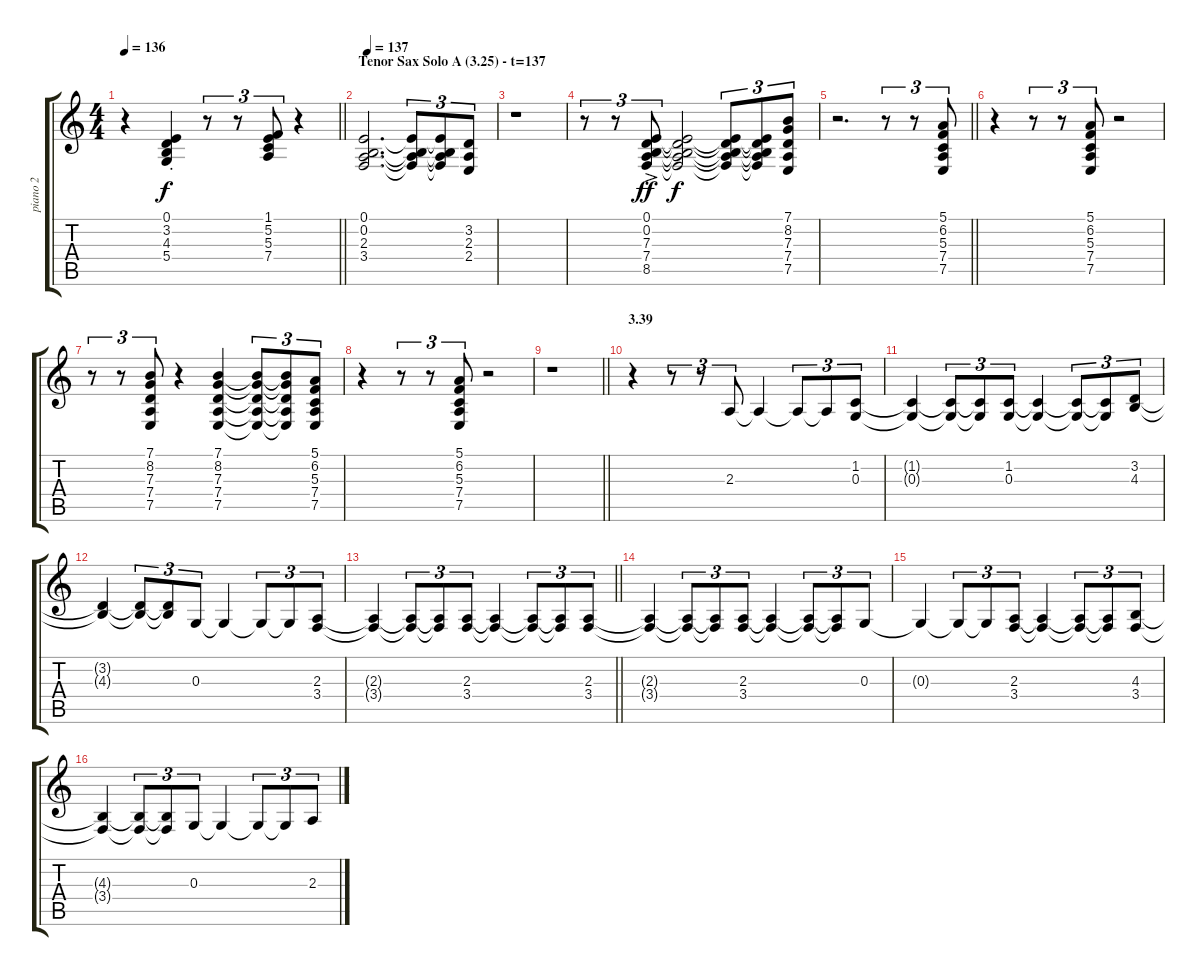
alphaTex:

\track ("piano 2" "piano 2") {instrument acousticgrandpiano}
\staff {score tabs}
\tuning (E4 B3 G3 D3 A2 E2) {hide}
\ts (4 4)
\tempo 136
\clef g2
\barLineRight lightlight
\ks c
r.4{dy f} (0.1{st} 3.2{st} 4.3{st} 5.4{st}).4 r.8{tu (3 2)} r.8{tu (3 2)} (1.1 5.2 5.3 7.4).8{tu (3 2)} r.4 |
\section ("" "Tenor Sax Solo A (3.25) - t=137")
\tempo 137
(0.1 0.2 2.3 3.4).2{d} (0.1{t} 0.2{t} 2.3{t} 3.4{t}).8{tu (3 2)} (0.1{t} 0.2{t} 2.3{t} 3.4{t}).8{tu (3 2)} (3.2 2.3 2.4).8{tu (3 2)} |
r.1 |
r.8{tu (3 2)} r.8{tu (3 2)} (0.1{ac} 0.2{ac} 7.3{ac} 7.4{ac} 8.5{ac}).8{tu (3 2) dy ff} (0.1{t} 0.2{t} 7.3{t} 7.4{t} 8.5{t}).2{dy f} (0.1{t} 0.2{t} 7.3{t} 7.4{t} 8.5{t}).8{tu (3 2)} (0.1{t} 0.2{t} 7.3{t} 7.4{t} 8.5{t}).8{tu (3 2)} (7.1 8.2 7.3 7.4 7.5).8{tu (3 2)} |
\barLineRight lightlight
r.2{d} r.8{tu (3 2)} r.8{tu (3 2)} (5.1 6.2 5.3 7.4 7.5).8{tu (3 2)} |
r.4 r.8{tu (3 2)} r.8{tu (3 2)} (5.1 6.2 5.3 7.4 7.5).8{tu (3 2)} r.2 |
r.8{tu (3 2)} r.8{tu (3 2)} (7.1 8.2 7.3 7.4 7.5).8{tu (3 2)} r.4 (7.1 8.2 7.3 7.4 7.5).4 (7.1{t} 8.2{t} 7.3{t} 7.4{t} 7.5{t}).8{tu (3 2)} (7.1{t} 8.2{t} 7.3{t} 7.4{t} 7.5{t}).8{tu (3 2)} (5.1 6.2 5.3 7.4 7.5).8{tu (3 2)} |
r.4 r.8{tu (3 2)} r.8{tu (3 2)} (5.1 6.2 5.3 7.4 7.5).8{tu (3 2)} r.2 |
\barLineRight lightlight
r.1 |
\section ("" "3.39")
r.4 r.8{tu (3 2)} r.8{tu (3 2)} 2.3.8{tu (3 2)} 2.3{t}.4 2.3{t}.8{tu (3 2)} 2.3{t}.8{tu (3 2)} (1.2 0.3).8{tu (3 2)} |
(1.2{t} 0.3{t}).4 (1.2{t} 0.3{t}).8{tu (3 2)} (1.2{t} 0.3{t}).8{tu (3 2)} (1.2 0.3).8{tu (3 2)} (1.2{t} 0.3{t}).4 (1.2{t} 0.3{t}).8{tu (3 2)} (1.2{t} 0.3{t}).8{tu (3 2)} (3.2 4.3).8{tu (3 2)} |
(3.2{t} 4.3{t}).4 (3.2{t} 4.3{t}).8{tu (3 2)} (3.2{t} 4.3{t}).8{tu (3 2)} 0.3.8{tu (3 2)} 0.3{t}.4 0.3{t}.8{tu (3 2)} 0.3{t}.8{tu (3 2)} (2.3 3.4).8{tu (3 2)} |
\barLineRight lightlight
(2.3{t} 3.4{t}).4 (2.3{t} 3.4{t}).8{tu (3 2)} (2.3{t} 3.4{t}).8{tu (3 2)} (2.3 3.4).8{tu (3 2)} (2.3{t} 3.4{t}).4 (2.3{t} 3.4{t}).8{tu (3 2)} (2.3{t} 3.4{t}).8{tu (3 2)} (2.3 3.4).8{tu (3 2)} |
(2.3{t} 3.4{t}).4 (2.3{t} 3.4{t}).8{tu (3 2)} (2.3{t} 3.4{t}).8{tu (3 2)} (2.3 3.4).8{tu (3 2)} (2.3{t} 3.4{t}).4 (2.3{t} 3.4{t}).8{tu (3 2)} (2.3{t} 3.4{t}).8{tu (3 2)} 0.3.8{tu (3 2)} |
0.3{t}.4 0.3{t}.8{tu (3 2)} 0.3{t}.8{tu (3 2)} (2.3 3.4).8{tu (3 2)} (2.3{t} 3.4{t}).4 (2.3{t} 3.4{t}).8{tu (3 2)} (2.3{t} 3.4{t}).8{tu (3 2)} (4.3 3.4).8{tu (3 2)} |
(4.3{t} 3.4{t}).4 (4.3{t} 3.4{t}).8{tu (3 2)} (4.3{t} 3.4{t}).8{tu (3 2)} 0.3.8{tu (3 2)} 0.3{t}.4 0.3{t}.8{tu (3 2)} 0.3{t}.8{tu (3 2)} 2.3.8{tu (3 2)}
